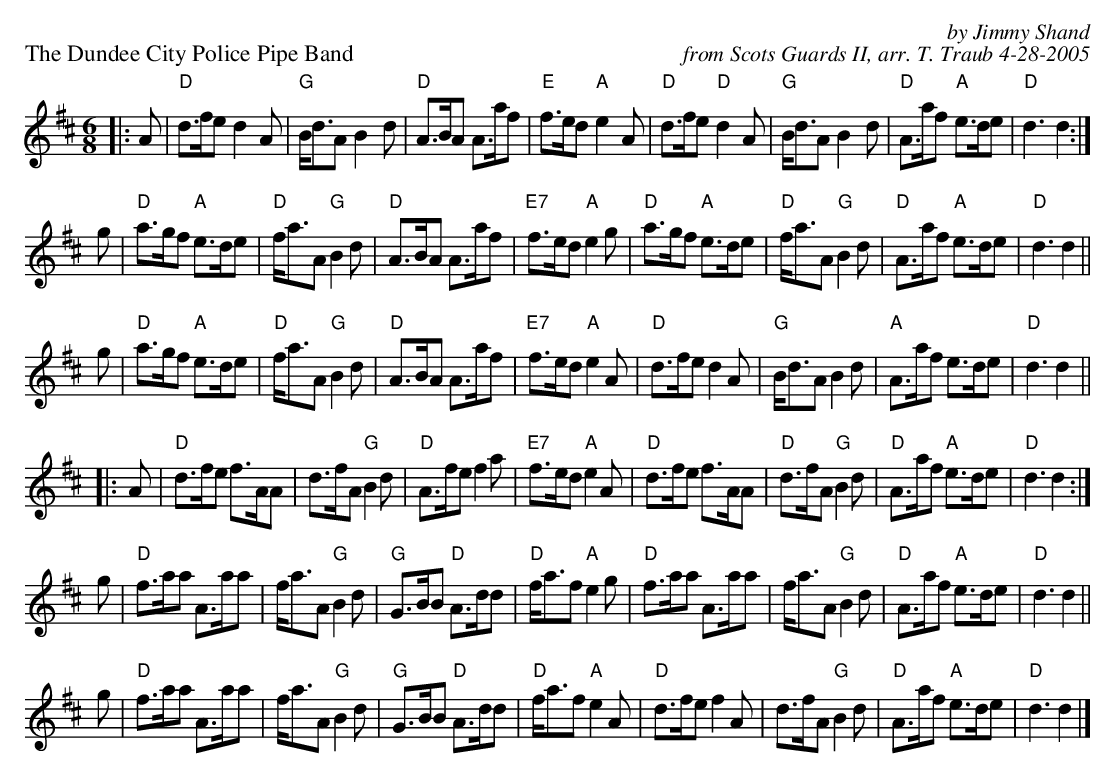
X:1
P: The Dundee City Police Pipe Band
C: by Jimmy Shand
C: from Scots Guards II, arr. T. Traub 4-28-2005
M: 6/8
L: 1/8
K: D
|: A|"D"d>fe d2 A|"G"B<dA B2 d|"D"A>BA A>af|"E"f>ed "A"e2 A|"D"d>fe "D"d2 A|"G"B<dA B2 d|"D"A>af "A"e>de|"D"d3 d2 :|
g |"D"a>gf "A"e>de|"D"f<aA "G"B2 d|"D"A>BA A>af|"E7"f>ed "A"e2 g|"D"a>gf "A"e>de|"D"f<aA "G"B2 d|"D"A>af "A"e>de|"D"d3 d2 ||
g |"D"a>gf "A"e>de|"D"f<aA "G"B2 d|"D"A>BA A>af|"E7"f>ed "A"e2 A|"D"d>fe d2 A|"G"B<dA B2 d|"A"A>af e>de|"D"d3 d2 ||
|: A|"D"d>fe f>AA|d>fA "G"B2 d|"D"A>fe f2 a|"E7"f>ed "A"e2 A|"D"d>fe f>AA|"D"d>fA "G"B2 d|"D"A>af "A"e>de|"D"d3 d2 :|
g|"D"f>aa A>aa|f<aA "G"B2 d|"G"G>BB "D"A>dd|"D"f<af "A"e2 g| "D"f>aa A>aa|f<aA "G"B2 d|"D"A>af "A"e>de|"D"d3 d2 ||
g|"D"f>aa A>aa|f<aA "G"B2 d|"G"G>BB "D"A>dd|"D"f<af "A"e2 A|"D"d>fe f2 A|d>fA "G"B2 d|"D"A>af "A"e>de|"D"d3 d2 |]
